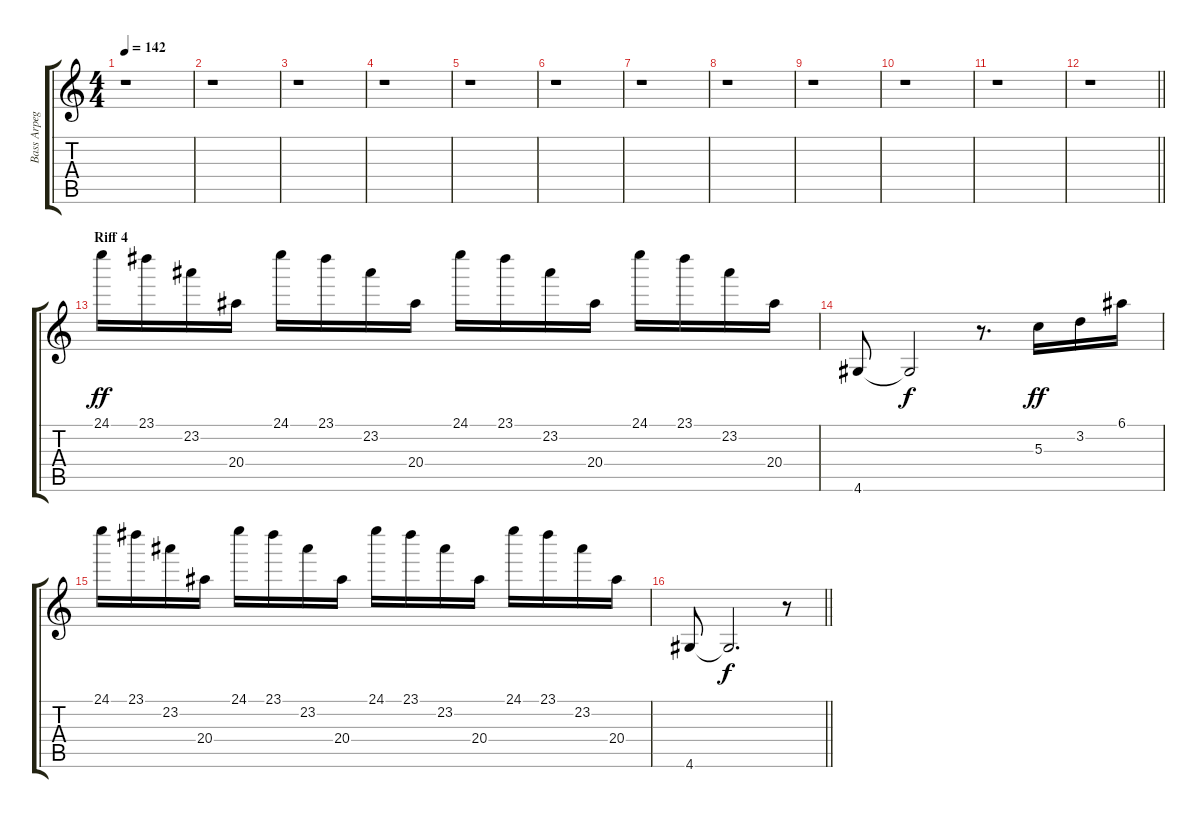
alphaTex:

\track ("Bass Arpeggio" "Bass Arpeg") {instrument synthbass2}
\staff {score tabs}
\tuning (E4 B3 G3 D3 A2 E2) {hide}
\ts (4 4)
\tempo 142
\clef g2
\ks c
r.1{dy ff} |
r.1 |
r.1 |
r.1 |
r.1 |
r.1 |
r.1 |
r.1 |
r.1 |
r.1 |
r.1 |
\barLineRight lightlight
r.1 |
\section ("" "Riff 4")
24.1.16 23.1.16 23.2.16 20.4.16 24.1.16 23.1.16 23.2.16 20.4.16 24.1.16 23.1.16 23.2.16 20.4.16 24.1.16 23.1.16 23.2.16 20.4.16 |
4.6.8 4.6{t}.2{dy f} r.8{d} 5.3.16{dy ff} 3.2.16 6.1.16 |
24.1.16 23.1.16 23.2.16 20.4.16 24.1.16 23.1.16 23.2.16 20.4.16 24.1.16 23.1.16 23.2.16 20.4.16 24.1.16 23.1.16 23.2.16 20.4.16 |
\barLineRight lightlight
4.6.8 4.6{t}.2{d dy f} r.8
